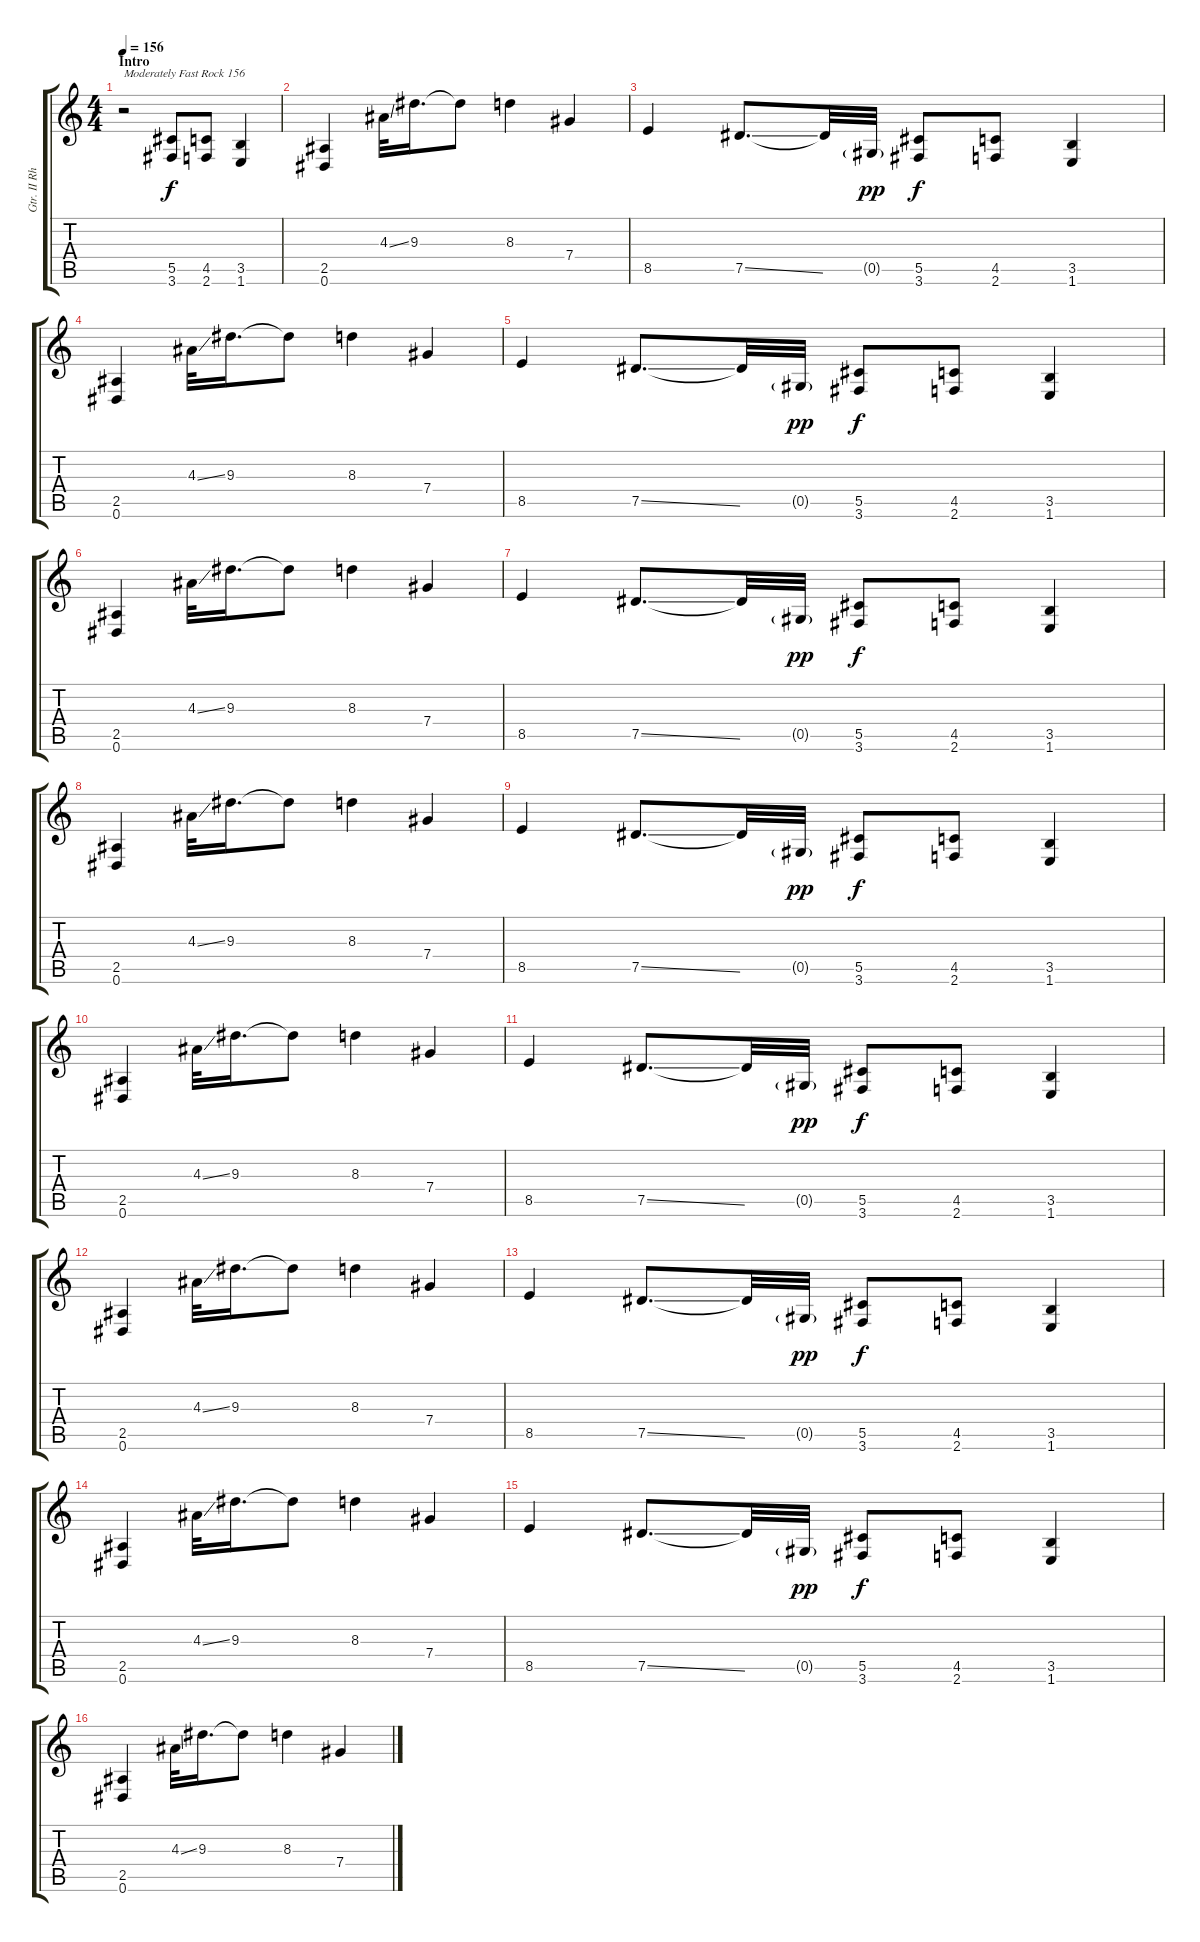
\track ("Gtr. II Rhytm" "Gtr. II Rh") {instrument overdrivenguitar}
\staff {score tabs}
\tuning (Eb4 Bb3 Gb3 Db3 Ab2 Eb2) {hide}
\ts (4 4)
\section ("" "Intro")
\tempo 156
\clef g2
\ks c
r.2{txt "Moderately Fast Rock 156" dy f instrument overdrivenguitar} (5.5 3.6).8 (4.5 2.6).8 (3.5 1.6).4 |
(2.5 0.6).4 4.3{ss}.32 9.3.16{d} 9.3{t}.8 8.3.4 7.4.4 |
8.5.4 7.5{ss}.8{d} 7.5{t}.32 0.5{g}.32{dy pp} (5.5 3.6).8{dy f} (4.5 2.6).8 (3.5 1.6).4 |
(2.5 0.6).4 4.3{ss}.32 9.3.16{d} 9.3{t}.8 8.3.4 7.4.4 |
8.5.4 7.5{ss}.8{d} 7.5{t}.32 0.5{g}.32{dy pp} (5.5 3.6).8{dy f} (4.5 2.6).8 (3.5 1.6).4 |
(2.5 0.6).4 4.3{ss}.32 9.3.16{d} 9.3{t}.8 8.3.4 7.4.4 |
8.5.4 7.5{ss}.8{d} 7.5{t}.32 0.5{g}.32{dy pp} (5.5 3.6).8{dy f} (4.5 2.6).8 (3.5 1.6).4 |
(2.5 0.6).4 4.3{ss}.32 9.3.16{d} 9.3{t}.8 8.3.4 7.4.4 |
8.5.4 7.5{ss}.8{d} 7.5{t}.32 0.5{g}.32{dy pp} (5.5 3.6).8{dy f} (4.5 2.6).8 (3.5 1.6).4 |
(2.5 0.6).4 4.3{ss}.32 9.3.16{d} 9.3{t}.8 8.3.4 7.4.4 |
8.5.4 7.5{ss}.8{d} 7.5{t}.32 0.5{g}.32{dy pp} (5.5 3.6).8{dy f} (4.5 2.6).8 (3.5 1.6).4 |
(2.5 0.6).4 4.3{ss}.32 9.3.16{d} 9.3{t}.8 8.3.4 7.4.4 |
8.5.4 7.5{ss}.8{d} 7.5{t}.32 0.5{g}.32{dy pp} (5.5 3.6).8{dy f} (4.5 2.6).8 (3.5 1.6).4 |
(2.5 0.6).4 4.3{ss}.32 9.3.16{d} 9.3{t}.8 8.3.4 7.4.4 |
8.5.4 7.5{ss}.8{d} 7.5{t}.32 0.5{g}.32{dy pp} (5.5 3.6).8{dy f} (4.5 2.6).8 (3.5 1.6).4 |
(2.5 0.6).4 4.3{ss}.32 9.3.16{d} 9.3{t}.8 8.3.4 7.4.4
